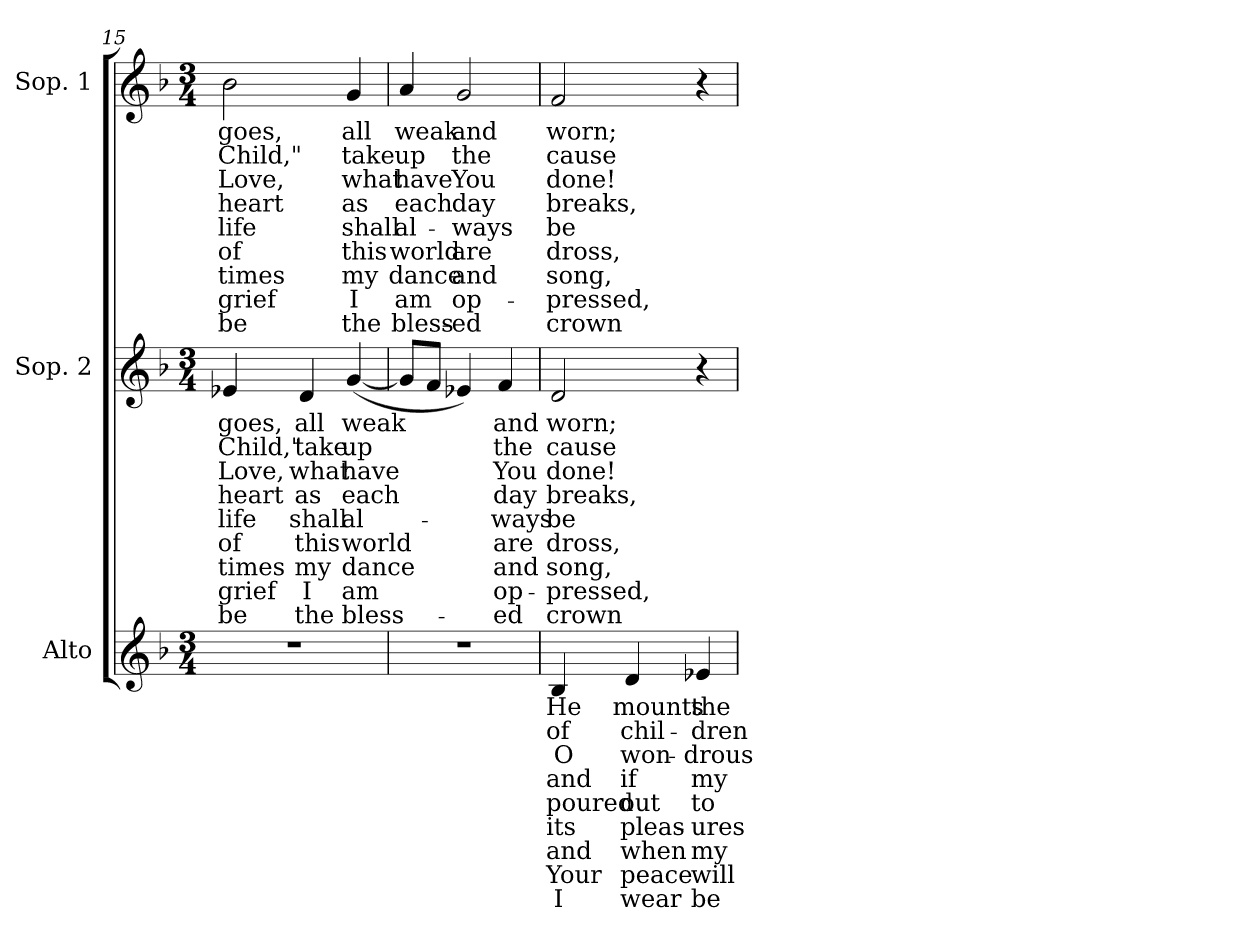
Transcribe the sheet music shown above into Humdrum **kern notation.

**kern	**text	**text	**text	**text	**text	**text	**text	**text	**text	**kern	**text	**text	**text	**text	**text	**text	**text	**text	**text	**kern	**text	**text	**text	**text	**text	**text	**text	**text	**text
*part3	*part3	*part3	*part3	*part3	*part3	*part3	*part3	*part3	*part3	*part2	*part2	*part2	*part2	*part2	*part2	*part2	*part2	*part2	*part2	*part1	*part1	*part1	*part1	*part1	*part1	*part1	*part1	*part1	*part1
*staff3	*staff3	*staff3	*staff3	*staff3	*staff3	*staff3	*staff3	*staff3	*staff3	*staff2	*staff2	*staff2	*staff2	*staff2	*staff2	*staff2	*staff2	*staff2	*staff2	*staff1	*staff1	*staff1	*staff1	*staff1	*staff1	*staff1	*staff1	*staff1	*staff1
*I"Alto	*	*	*	*	*	*	*	*	*	*I"Sop. 2	*	*	*	*	*	*	*	*	*	*I"Sop. 1	*	*	*	*	*	*	*	*	*
*I'A	*	*	*	*	*	*	*	*	*	*I'S	*	*	*	*	*	*	*	*	*	*I'S	*	*	*	*	*	*	*	*	*
*clefG2	*	*	*	*	*	*	*	*	*	*clefG2	*	*	*	*	*	*	*	*	*	*clefG2	*	*	*	*	*	*	*	*	*
*k[b-]	*	*	*	*	*	*	*	*	*	*k[b-]	*	*	*	*	*	*	*	*	*	*k[b-]	*	*	*	*	*	*	*	*	*
*F:	*	*	*	*	*	*	*	*	*	*F:	*	*	*	*	*	*	*	*	*	*F:	*	*	*	*	*	*	*	*	*
*M3/4	*	*	*	*	*	*	*	*	*	*M3/4	*	*	*	*	*	*	*	*	*	*M3/4	*	*	*	*	*	*	*	*	*
=15	=15	=15	=15	=15	=15	=15	=15	=15	=15	=15	=15	=15	=15	=15	=15	=15	=15	=15	=15	=15	=15	=15	=15	=15	=15	=15	=15	=15	=15
!	!	!	!	!	!	!	!	!	!	!	!LO:LY:b	!LO:LY:b	!LO:LY:b	!LO:LY:b	!LO:LY:b	!LO:LY:b	!LO:LY:b	!LO:LY:b	!LO:LY:b	!	!	!	!	!	!	!	!	!	!
!	!	!	!	!	!	!	!	!	!	!	!	!	!	!	!	!	!	!	!	!	!LO:LY:b	!LO:LY:b	!LO:LY:b	!LO:LY:b	!LO:LY:b	!LO:LY:b	!LO:LY:b	!LO:LY:b	!LO:LY:b
2.r	.	.	.	.	.	.	.	.	.	4e-X/	goes,	Child,"	Love,	heart	life	of	times	grief	be	2b-\	goes,	Child,"	Love,	heart	life	of	times	grief	be
!	!	!	!	!	!	!	!	!	!	!	!LO:LY:b	!LO:LY:b	!LO:LY:b	!LO:LY:b	!LO:LY:b	!LO:LY:b	!LO:LY:b	!LO:LY:b	!LO:LY:b	!	!	!	!	!	!	!	!	!	!
.	.	.	.	.	.	.	.	.	.	4d/	all	take	what	as	shall	this	my	I	the	.	.	.	.	.	.	.	.	.	.
!	!	!	!	!	!	!	!	!	!	!	!LO:LY:b	!LO:LY:b	!LO:LY:b	!LO:LY:b	!LO:LY:b	!LO:LY:b	!LO:LY:b	!LO:LY:b	!LO:LY:b	!	!	!	!	!	!	!	!	!	!
!	!	!	!	!	!	!	!	!	!	!	!	!	!	!	!	!	!	!	!	!	!LO:LY:b	!LO:LY:b	!LO:LY:b	!LO:LY:b	!LO:LY:b	!LO:LY:b	!LO:LY:b	!LO:LY:b	!LO:LY:b
.	.	.	.	.	.	.	.	.	.	(<[4g/	weak	up	have	each	al-	world	dance	am	bless-	4g/	all	take	what	as	shall	this	my	I	the
=16	=16	=16	=16	=16	=16	=16	=16	=16	=16	=16	=16	=16	=16	=16	=16	=16	=16	=16	=16	=16	=16	=16	=16	=16	=16	=16	=16	=16	=16
!	!	!	!	!	!	!	!	!	!	!	!	!	!	!	!	!	!	!	!	!	!LO:LY:b	!LO:LY:b	!LO:LY:b	!LO:LY:b	!LO:LY:b	!LO:LY:b	!LO:LY:b	!LO:LY:b	!LO:LY:b
2.r	.	.	.	.	.	.	.	.	.	8g/L]	.	.	.	.	.	.	.	.	.	4a/	weak	up	have	each	al-	world	dance	am	bless-
.	.	.	.	.	.	.	.	.	.	8f/J	.	.	.	.	.	.	.	.	.	.	.	.	.	.	.	.	.	.	.
!	!	!	!	!	!	!	!	!	!	!	!	!	!	!	!	!	!	!	!	!	!LO:LY:b	!LO:LY:b	!LO:LY:b	!LO:LY:b	!LO:LY:b	!LO:LY:b	!LO:LY:b	!LO:LY:b	!LO:LY:b
.	.	.	.	.	.	.	.	.	.	4e-X/)	.	.	.	.	.	.	.	.	.	2g/	and	the	You	day	-ways	are	and	op-	-ed
!	!	!	!	!	!	!	!	!	!	!	!LO:LY:b	!LO:LY:b	!LO:LY:b	!LO:LY:b	!LO:LY:b	!LO:LY:b	!LO:LY:b	!LO:LY:b	!LO:LY:b	!	!	!	!	!	!	!	!	!	!
.	.	.	.	.	.	.	.	.	.	4f/	and	the	You	day	-ways	are	and	op-	-ed	.	.	.	.	.	.	.	.	.	.
=17	=17	=17	=17	=17	=17	=17	=17	=17	=17	=17	=17	=17	=17	=17	=17	=17	=17	=17	=17	=17	=17	=17	=17	=17	=17	=17	=17	=17	=17
!	!LO:LY:b	!LO:LY:b	!LO:LY:b	!LO:LY:b	!LO:LY:b	!LO:LY:b	!LO:LY:b	!LO:LY:b	!LO:LY:b	!	!	!	!	!	!	!	!	!	!	!	!	!	!	!	!	!	!	!	!
!	!	!	!	!	!	!	!	!	!	!	!LO:LY:b	!LO:LY:b	!LO:LY:b	!LO:LY:b	!LO:LY:b	!LO:LY:b	!LO:LY:b	!LO:LY:b	!LO:LY:b	!	!	!	!	!	!	!	!	!	!
!	!	!	!	!	!	!	!	!	!	!	!	!	!	!	!	!	!	!	!	!	!LO:LY:b	!LO:LY:b	!LO:LY:b	!LO:LY:b	!LO:LY:b	!LO:LY:b	!LO:LY:b	!LO:LY:b	!LO:LY:b
4B-/	He	of	O	and	poured	its	and	Your	I	2d/	worn;	cause	done!	breaks,	be	dross,	song,	-pressed,	crown	2f/	worn;	cause	done!	breaks,	be	dross,	song,	-pressed,	crown
!	!LO:LY:b	!LO:LY:b	!LO:LY:b	!LO:LY:b	!LO:LY:b	!LO:LY:b	!LO:LY:b	!LO:LY:b	!LO:LY:b	!	!	!	!	!	!	!	!	!	!	!	!	!	!	!	!	!	!	!	!
4d/	mounts	chil-	won-	if	out	pleas-	when	peace	wear	.	.	.	.	.	.	.	.	.	.	.	.	.	.	.	.	.	.	.	.
!	!LO:LY:b	!LO:LY:b	!LO:LY:b	!LO:LY:b	!LO:LY:b	!LO:LY:b	!LO:LY:b	!LO:LY:b	!LO:LY:b	!	!	!	!	!	!	!	!	!	!	!	!	!	!	!	!	!	!	!	!
4e-X/	the	-dren	-drous	my	to	-ures	my	will	be-	4r	.	.	.	.	.	.	.	.	.	4r	.	.	.	.	.	.	.	.	.
=	=	=	=	=	=	=	=	=	=	=	=	=	=	=	=	=	=	=	=	=	=	=	=	=	=	=	=	=	=
*-	*-	*-	*-	*-	*-	*-	*-	*-	*-	*-	*-	*-	*-	*-	*-	*-	*-	*-	*-	*-	*-	*-	*-	*-	*-	*-	*-	*-	*-
